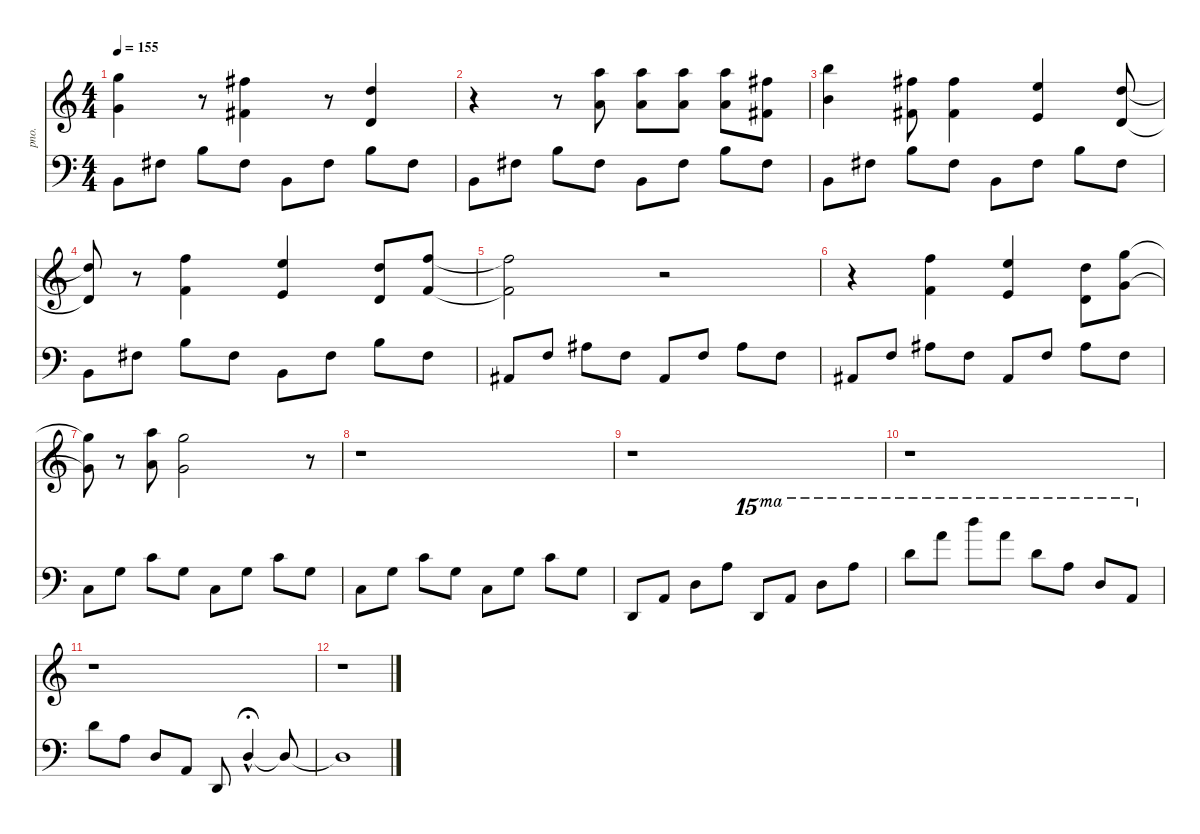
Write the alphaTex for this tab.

\defaultSystemsLayout 4
\hideDynamics
\bracketExtendMode nobrackets
\otherSystemsTrackNameOrientation horizontal
\track ("Acoustic Piano" "pno.") {instrument acousticgrandpiano}
\staff {score}
\tuning (E4 B3 G3 D3 A2 E2)
\ts (4 4)
\tempo 155
\clef g2
\ks c
(3.1 20.2).4{dy mf beam Down} r.8{beam Down} (2.1{acc #} 19.2{acc #}).4{beam Down} r.8{beam Down} (3.2 10.1).4{beam Up} |
r.4{beam Down} r.8{beam Down} (17.1 14.3).8{beam Down} (17.1 14.3).8{beam Down} (17.1 14.3).8{beam Down} (17.1 14.3).8{beam Down} (11.3{acc #} 14.1{acc #}).8{beam Down} |
(12.2 19.1).4{beam Down} (11.3{acc #} 14.1{acc #}).8{beam Down} (11.3{acc #} 14.1{acc #}).4{beam Down} (9.3 12.1).4{beam Up} (7.3 10.1).8{beam Up} |
(7.3{t} 10.1{t}).8{beam Up} r.8{beam Up} (10.3 13.1).4{beam Down} (0.1 17.2).4{beam Up} (3.2 10.1).8{beam Up} (13.1 10.3).8{beam Up} |
(13.1{t} 10.3{t}).2{beam Down} r.2{beam Down} |
r.4{beam Down} (10.3 13.1).4{beam Down} (0.1 17.2).4{beam Up} (3.2 10.1).8{beam Down} (8.2 24.3).8{beam Down} |
(8.2{t} 24.3{t}).8{beam Down} r.8{beam Down} (5.1 22.2).8{beam Down} (3.1 20.2).2{beam Down} r.8{beam Down} |
r.1{beam Down} |
r.1{beam Down} |
r.1{beam Down} |
r.1{beam Down} |
r.1{beam Down}
\staff {score}
\tuning (G2 D2 A1 E1 B0)
\clef f4
\ottava regular
\simile none
\ks c
2.3.8{ot 8vb dy mf beam Down} 4.2{acc #}.8{ot 8vb beam Down} 4.1.8{ot 8vb beam Down} 4.2{acc #}.8{ot 8vb beam Down} 2.3.8{ot 8vb beam Down} 4.2{acc #}.8{ot 8vb beam Down} 4.1.8{ot 8vb beam Down} 4.2{acc #}.8{ot 8vb beam Down} |
2.3.8{ot 8vb beam Down} 4.2{acc #}.8{ot 8vb beam Down} 4.1.8{ot 8vb beam Down} 4.2{acc #}.8{ot 8vb beam Down} 2.3.8{ot 8vb beam Down} 4.2{acc #}.8{ot 8vb beam Down} 4.1.8{ot 8vb beam Down} 4.2{acc #}.8{ot 8vb beam Down} |
2.3.8{ot 8vb beam Down} 4.2{acc #}.8{ot 8vb beam Down} 4.1.8{ot 8vb beam Down} 4.2{acc #}.8{ot 8vb beam Down} 2.3.8{ot 8vb beam Down} 4.2{acc #}.8{ot 8vb beam Down} 4.1.8{ot 8vb beam Down} 4.2{acc #}.8{ot 8vb beam Down} |
2.3.8{ot 8vb beam Down} 4.2{acc #}.8{ot 8vb beam Down} 4.1.8{ot 8vb beam Down} 4.2{acc #}.8{ot 8vb beam Down} 2.3.8{ot 8vb beam Down} 4.2{acc #}.8{ot 8vb beam Down} 4.1.8{ot 8vb beam Down} 4.2{acc #}.8{ot 8vb beam Down} |
6.4{acc #}.8{ot 8vb beam Up} 8.3.8{ot 8vb beam Up} 8.2{acc #}.8{ot 8vb beam Down} 8.3.8{ot 8vb beam Down} 6.4{acc #}.8{ot 8vb beam Up} 8.3.8{ot 8vb beam Up} 8.2{acc #}.8{ot 8vb beam Down} 8.3.8{ot 8vb beam Down} |
6.4{acc #}.8{ot 8vb beam Up} 8.3.8{ot 8vb beam Up} 8.2{acc #}.8{ot 8vb beam Down} 8.3.8{ot 8vb beam Down} 6.4{acc #}.8{ot 8vb beam Up} 8.3.8{ot 8vb beam Up} 8.2{acc #}.8{ot 8vb beam Down} 8.3.8{ot 8vb beam Down} |
8.4.8{ot 8vb beam Down} 10.3.8{ot 8vb beam Down} 10.2.8{ot 8vb beam Down} 10.3.8{ot 8vb beam Down} 8.4.8{ot 8vb beam Down} 10.3.8{ot 8vb beam Down} 10.2.8{ot 8vb beam Down} 10.3.8{ot 8vb beam Down} |
8.4.8{ot 8vb beam Down} 10.3.8{ot 8vb beam Down} 10.2.8{ot 8vb beam Down} 10.3.8{ot 8vb beam Down} 8.4.8{ot 8vb beam Down} 10.3.8{ot 8vb beam Down} 10.2.8{ot 8vb beam Down} 10.3.8{ot 8vb beam Down} |
10.4.8{beam Up} 12.3.8{beam Up} 12.2.8{beam Down} 14.1.8{beam Down} 19.1.8{ot 15ma beam Up} 26.1.8{ot 15ma beam Up} 31.1.8{ot 15ma beam Down} 38.1.8{ot 15ma beam Down} |
43.1.8{ot 15ma beam Down} 50.1.8{ot 15ma beam Down} 55.1.8{ot 15ma beam Down} 50.1.8{ot 15ma beam Down} 43.1.8{ot 15ma beam Down} 38.1.8{ot 15ma beam Down} 31.1.8{ot 15ma beam Up} 26.1.8{ot 15ma beam Up} |
19.1.8{beam Down} 14.1.8{beam Down} 12.2.8{beam Up} 12.3.8{beam Up} 10.4.8{beam Up} 3.5{hac}.4{ot 15mb fermata (medium 0.5) beam Up} 3.5{t}.8{ot 15mb beam Up} |
3.5{t}.1{ot 15mb beam Down}
